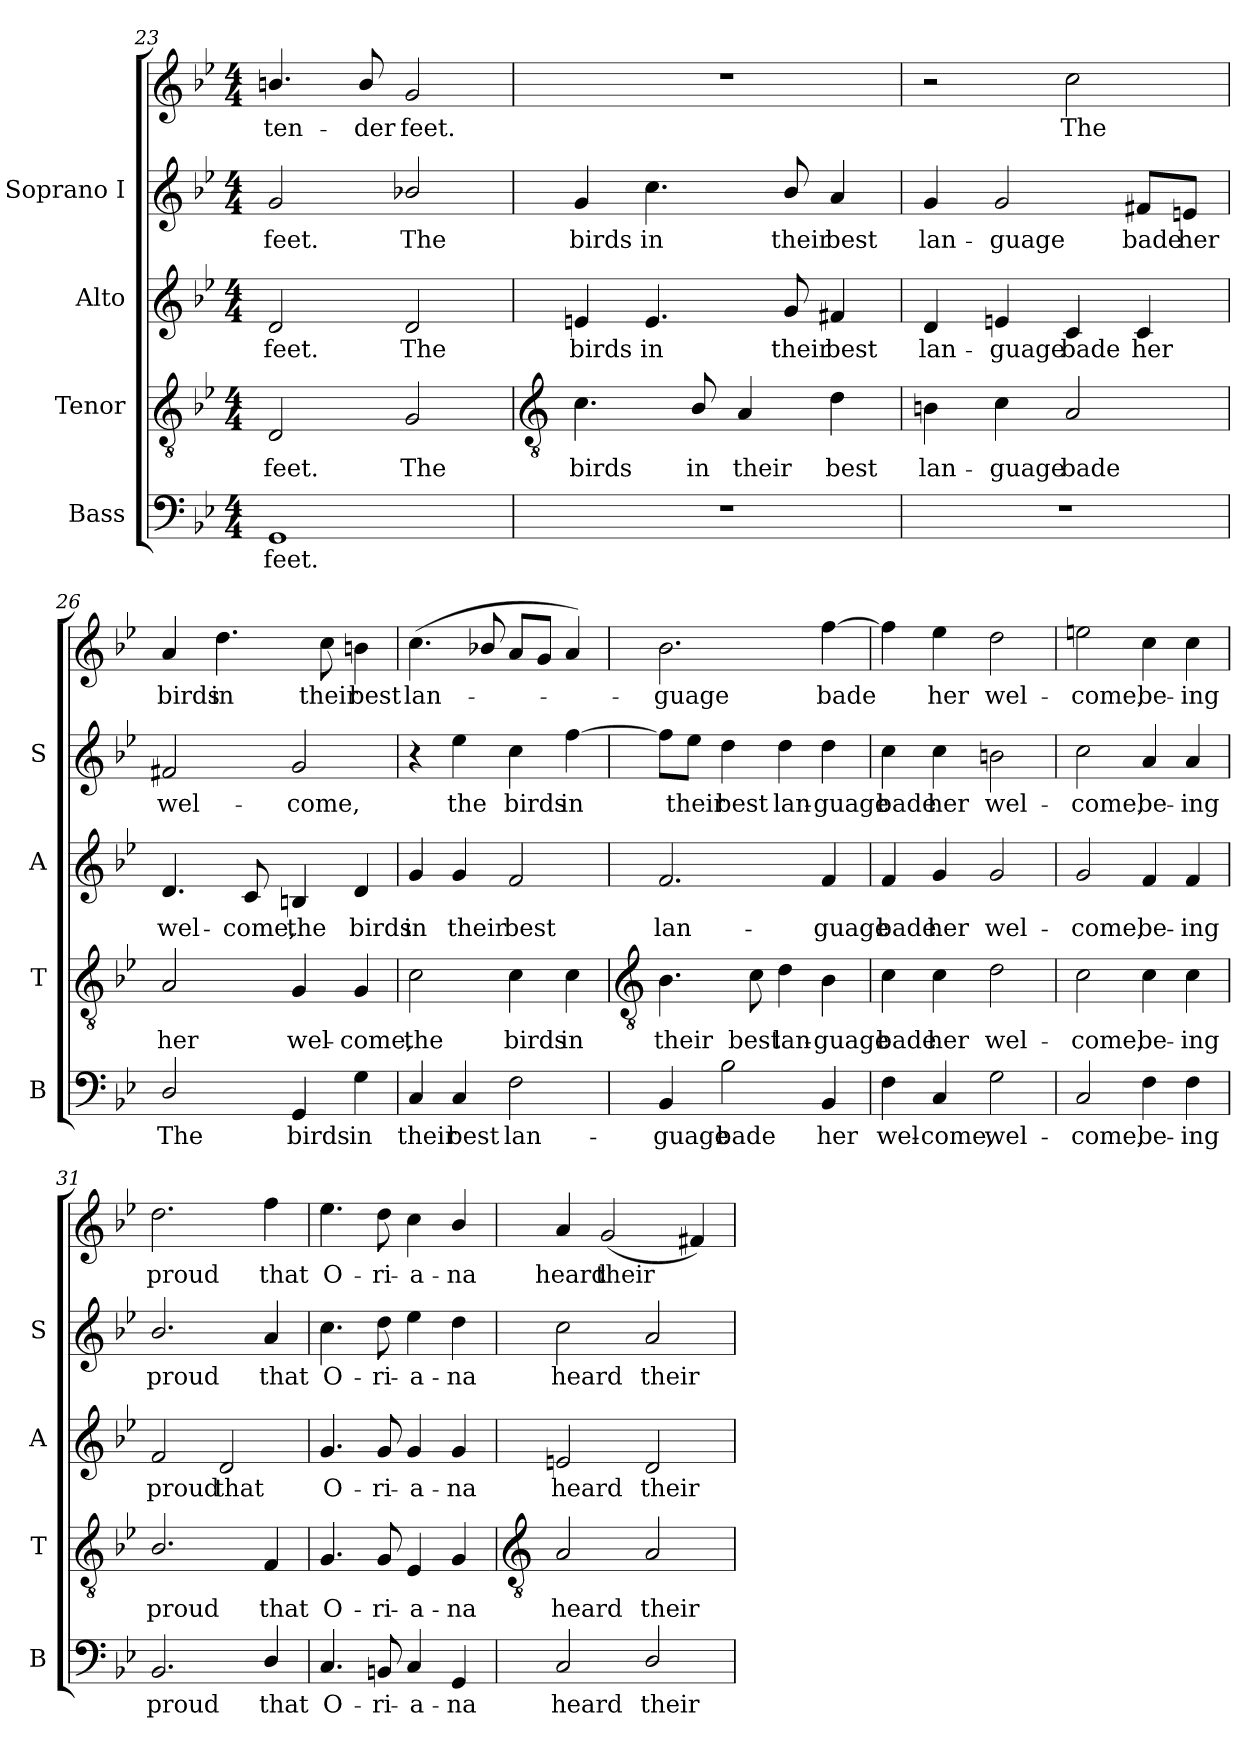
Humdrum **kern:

**kern	**text	**kern	**text	**kern	**text	**kern	**text	**kern	**text
*part4	*part4	*part3	*part3	*part2	*part2	*part1	*part1	*part1	*part1
*staff5	*staff5	*staff4	*staff4	*staff3	*staff3	*staff2	*staff2	*staff1	*staff1
*I"Bass	*	*I"Tenor	*	*I"Alto	*	*I"Soprano I	*	*	*
*I'B	*	*I'T	*	*I'A	*	*I'S	*	*	*
*clefF4	*	*clefGv2	*	*clefG2	*	*clefG2	*	*clefG2	*
*k[b-e-]	*	*k[b-e-]	*	*k[b-e-]	*	*k[b-e-]	*	*k[b-e-]	*
*B-:	*	*B-:	*	*B-:	*	*B-:	*	*B-:	*
*M4/4	*	*M4/4	*	*M4/4	*	*M4/4	*	*M4/4	*
=23	=23	=23	=23	=23	=23	=23	=23	=23	=23
!	!LO:LY:b	!	!LO:LY:b	!	!LO:LY:b	!	!LO:LY:b	!	!LO:LY:b
1GG	feet.	2D	feet.	2d	feet.	2g	feet.	4.bn/	ten-
!	!	!	!	!	!	!	!	!	!LO:LY:b
.	.	.	.	.	.	.	.	8b/	-der
!	!	!	!LO:LY:b	!	!LO:LY:b	!	!LO:LY:b	!	!LO:LY:b
.	.	2G	The	2d	The	2b-X/	The	2g	feet.
!!LO:LB:g=z
=24	=24	=24	=24	=24	=24	=24	=24	=24	=24
*	*	*clefGv2	*	*	*	*	*	*	*
!	!	!	!LO:LY:b	!	!LO:LY:b	!	!LO:LY:b	!	!
1r	.	4.c	birds	4en	birds	4g	birds	1r	.
!	!	!	!	!	!LO:LY:b	!	!LO:LY:b	!	!
.	.	.	.	4.e	in	4.cc	in	.	.
!	!	!	!LO:LY:b	!	!	!	!	!	!
.	.	8B-/	in	.	.	.	.	.	.
!	!	!	!LO:LY:b	!	!	!	!	!	!
.	.	4A	their	.	.	.	.	.	.
!	!	!	!	!	!LO:LY:b	!	!LO:LY:b	!	!
.	.	.	.	8g	their	8b-/	their	.	.
!	!	!	!LO:LY:b	!	!LO:LY:b	!	!LO:LY:b	!	!
.	.	4d	best	4f#X	best	4a	best	.	.
=25	=25	=25	=25	=25	=25	=25	=25	=25	=25
!	!	!	!LO:LY:b	!	!LO:LY:b	!	!LO:LY:b	!	!
1r	.	4Bn	lan-	4d	lan-	4g	lan-	2r	.
!	!	!	!LO:LY:b	!	!LO:LY:b	!	!LO:LY:b	!	!
.	.	4c	-guage	4en	-guage	2g	-guage	.	.
!	!	!	!LO:LY:b	!	!LO:LY:b	!	!	!	!LO:LY:b
.	.	2A	bade	4c	bade	.	.	2cc	The
!	!	!	!	!	!LO:LY:b	!	!LO:LY:b	!	!
.	.	.	.	4c	her	8f#X/L	bade	.	.
!	!	!	!	!	!	!	!LO:LY:b	!	!
.	.	.	.	.	.	8en/J	her	.	.
=26	=26	=26	=26	=26	=26	=26	=26	=26	=26
!	!LO:LY:b	!	!LO:LY:b	!	!LO:LY:b	!	!LO:LY:b	!	!LO:LY:b
2D/	The	2A	her	4.d	wel-	2f#X	wel-	4a	birds
!	!	!	!	!	!	!	!	!	!LO:LY:b
.	.	.	.	.	.	.	.	4.dd	in
!	!	!	!	!	!LO:LY:b	!	!	!	!
.	.	.	.	8c	-come,	.	.	.	.
!	!LO:LY:b	!	!LO:LY:b	!	!LO:LY:b	!	!LO:LY:b	!	!
4GG	birds	4G	wel-	4Bn	the	2g	-come,	.	.
!	!	!	!	!	!	!	!	!	!LO:LY:b
.	.	.	.	.	.	.	.	8cc	their
!	!LO:LY:b	!	!LO:LY:b	!	!LO:LY:b	!	!	!	!LO:LY:b
4G	in	4G	-come,	4d	birds	.	.	4bn	best
=27	=27	=27	=27	=27	=27	=27	=27	=27	=27
!	!LO:LY:b	!	!LO:LY:b	!	!LO:LY:b	!	!	!	!LO:LY:b
4C	their	2c	the	4g	in	4r	.	(<4.cc\	lan-
!	!LO:LY:b	!	!	!	!LO:LY:b	!	!LO:LY:b	!	!
4C	best	.	.	4g	their	4ee-	the	.	.
.	.	.	.	.	.	.	.	8b-X/	.
!	!LO:LY:b	!	!LO:LY:b	!	!LO:LY:b	!	!LO:LY:b	!	!
2F	lan-	4c	birds	2f	best	4cc	birds	8aL	.
.	.	.	.	.	.	.	.	8gJ	.
!	!	!	!LO:LY:b	!	!	!	!LO:LY:b	!	!
.	.	4c	in	.	.	[4ff	in	4a)	.
!!LO:LB:g=z
=28	=28	=28	=28	=28	=28	=28	=28	=28	=28
*	*	*clefGv2	*	*	*	*	*	*	*
!	!LO:LY:b	!	!LO:LY:b	!	!LO:LY:b	!	!	!	!LO:LY:b
4BB-	-guage	4.B-	their	2.f	lan-	8ff\L]	.	2.b-	guage
!	!	!	!	!	!	!	!LO:LY:b	!	!
.	.	.	.	.	.	8ee-\J	their	.	.
!	!LO:LY:b	!	!	!	!	!	!LO:LY:b	!	!
2B-	bade	.	.	.	.	4dd	best	.	.
!	!	!	!LO:LY:b	!	!	!	!	!	!
.	.	8c	best	.	.	.	.	.	.
!	!	!	!LO:LY:b	!	!	!	!LO:LY:b	!	!
.	.	4d	lan-	.	.	4dd	lan-	.	.
!	!LO:LY:b	!	!LO:LY:b	!	!LO:LY:b	!	!LO:LY:b	!	!LO:LY:b
4BB-	her	4B-	-guage	4f	-guage	4dd	-guage	[4ff	bade
=29	=29	=29	=29	=29	=29	=29	=29	=29	=29
!	!LO:LY:b	!	!LO:LY:b	!	!LO:LY:b	!	!LO:LY:b	!	!
4F	wel-	4c	bade	4f	bade	4cc	-bade	4ff]	.
!	!LO:LY:b	!	!LO:LY:b	!	!LO:LY:b	!	!LO:LY:b	!	!LO:LY:b
4C	-come,	4c	her	4g	her	4cc	her	4ee-	her
!	!LO:LY:b	!	!LO:LY:b	!	!LO:LY:b	!	!LO:LY:b	!	!LO:LY:b
2G	wel-	2d	wel-	2g	wel-	2bn	wel-	2dd	wel-
=30	=30	=30	=30	=30	=30	=30	=30	=30	=30
!	!LO:LY:b	!	!LO:LY:b	!	!LO:LY:b	!	!LO:LY:b	!	!LO:LY:b
2C	-come,	2c	-come,	2g	-come,	2cc	come,	2een	-come,
!	!LO:LY:b	!	!LO:LY:b	!	!LO:LY:b	!	!LO:LY:b	!	!LO:LY:b
4F	be-	4c	be-	4f	be-	4a	be-	4cc	be-
!	!LO:LY:b	!	!LO:LY:b	!	!LO:LY:b	!	!LO:LY:b	!	!LO:LY:b
4F	-ing	4c	-ing	4f	-ing	4a	-ing	4cc	-ing
=31	=31	=31	=31	=31	=31	=31	=31	=31	=31
!	!LO:LY:b	!	!LO:LY:b	!	!LO:LY:b	!	!LO:LY:b	!	!LO:LY:b
2.BB-	proud	2.B-/	proud	2f	proud	2.b-/	proud	2.dd	proud
!	!	!	!	!	!LO:LY:b	!	!	!	!
.	.	.	.	2d	that	.	.	.	.
!	!LO:LY:b	!	!LO:LY:b	!	!	!	!LO:LY:b	!	!LO:LY:b
4D/	that	4F	that	.	.	4a	that	4ff	that
=32	=32	=32	=32	=32	=32	=32	=32	=32	=32
!	!LO:LY:b	!	!LO:LY:b	!	!LO:LY:b	!	!LO:LY:b	!	!LO:LY:b
4.C	O-	4.G	O-	4.g	O-	4.cc	O-	4.ee-	O-
!	!LO:LY:b	!	!LO:LY:b	!	!LO:LY:b	!	!LO:LY:b	!	!LO:LY:b
8BBn	-ri-	8G	-ri-	8g	-ri-	8dd	-ri-	8dd	-ri-
!	!LO:LY:b	!	!LO:LY:b	!	!LO:LY:b	!	!LO:LY:b	!	!LO:LY:b
4C	-a-	4E-	-a-	4g	-a-	4ee-	-a-	4cc	-a-
!	!LO:LY:b	!	!LO:LY:b	!	!LO:LY:b	!	!LO:LY:b	!	!LO:LY:b
4GG	-na	4G	-na	4g	-na	4dd	-na	4b-/	-na
!!LO:LB:g=z
=33	=33	=33	=33	=33	=33	=33	=33	=33	=33
*	*	*clefGv2	*	*	*	*	*	*	*
!	!LO:LY:b	!	!LO:LY:b	!	!LO:LY:b	!	!LO:LY:b	!	!LO:LY:b
2C	heard	2A	heard	2en	heard	2cc	heard	4a	heard
!	!	!	!	!	!	!	!	!	!LO:LY:b
.	.	.	.	.	.	.	.	(<2g	their
!	!LO:LY:b	!	!LO:LY:b	!	!LO:LY:b	!	!LO:LY:b	!	!
2D/	their	2A	their	2d	their	2a	their	.	.
.	.	.	.	.	.	.	.	4f#X)	.
=	=	=	=	=	=	=	=	=	=
*-	*-	*-	*-	*-	*-	*-	*-	*-	*-
